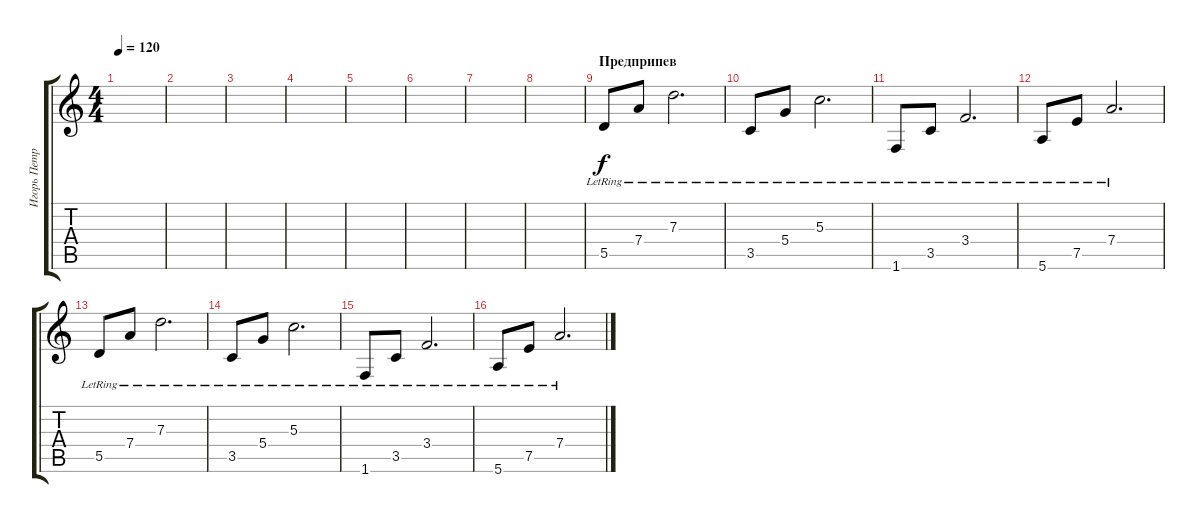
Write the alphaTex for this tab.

\track ("Игорь Петров (Clean)" "Игорь Петр") {instrument electricguitarclean}
\staff {score tabs}
\tuning (E4 B3 G3 D3 A2 E2) {hide}
\ts (4 4)
\tempo 120
\clef g2
\ks c
|
|
|
|
|
|
|
|
\section ("" "Предприпев")
5.5{lr}.8 7.4{lr}.8 7.3{lr}.2{d} |
3.5{lr}.8 5.4{lr}.8 5.3{lr}.2{d} |
1.6{lr}.8 3.5{lr}.8 3.4{lr}.2{d} |
5.6{lr}.8 7.5{lr}.8 7.4{lr}.2{d} |
5.5{lr}.8 7.4{lr}.8 7.3{lr}.2{d} |
3.5{lr}.8 5.4{lr}.8 5.3{lr}.2{d} |
1.6{lr}.8 3.5{lr}.8 3.4{lr}.2{d} |
5.6{lr}.8 7.5{lr}.8 7.4{lr}.2{d}
